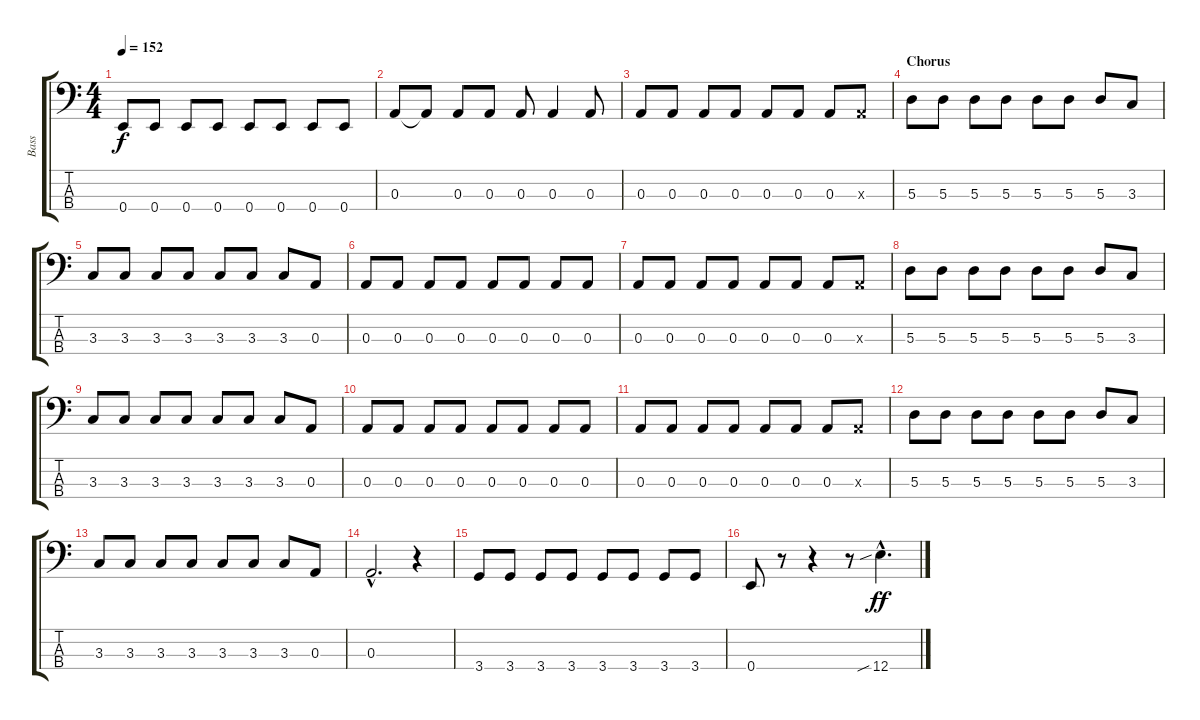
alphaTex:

\track ("Bass" "Bass") {instrument electricbasspick}
\staff {score tabs}
\tuning (G2 D2 A1 E1) {hide}
\ts (4 4)
\tempo 152
\clef f4
\ks c
0.4.8{dy f} 0.4.8 0.4.8 0.4.8 0.4.8 0.4.8 0.4.8 0.4.8 |
0.3.8 0.3{t}.8 0.3.8 0.3.8 0.3.8 0.3.4 0.3.8 |
0.3.8 0.3.8 0.3.8 0.3.8 0.3.8 0.3.8 0.3.8 0.3{x}.8 |
\section ("" "Chorus")
5.3.8 5.3.8 5.3.8 5.3.8 5.3.8 5.3.8 5.3.8 3.3.8 |
3.3.8 3.3.8 3.3.8 3.3.8 3.3.8 3.3.8 3.3.8 0.3.8 |
0.3.8 0.3.8 0.3.8 0.3.8 0.3.8 0.3.8 0.3.8 0.3.8 |
0.3.8 0.3.8 0.3.8 0.3.8 0.3.8 0.3.8 0.3.8 0.3{x}.8 |
5.3.8 5.3.8 5.3.8 5.3.8 5.3.8 5.3.8 5.3.8 3.3.8 |
3.3.8 3.3.8 3.3.8 3.3.8 3.3.8 3.3.8 3.3.8 0.3.8 |
0.3.8 0.3.8 0.3.8 0.3.8 0.3.8 0.3.8 0.3.8 0.3.8 |
0.3.8 0.3.8 0.3.8 0.3.8 0.3.8 0.3.8 0.3.8 0.3{x}.8 |
5.3.8 5.3.8 5.3.8 5.3.8 5.3.8 5.3.8 5.3.8 3.3.8 |
3.3.8 3.3.8 3.3.8 3.3.8 3.3.8 3.3.8 3.3.8 0.3.8 |
0.3{hac}.2{d} r.4 |
3.4.8 3.4.8 3.4.8 3.4.8 3.4.8 3.4.8 3.4.8 3.4.8 |
0.4.8 r.8 r.4 r.8 12.4{sib hac}.4{d dy ff}
